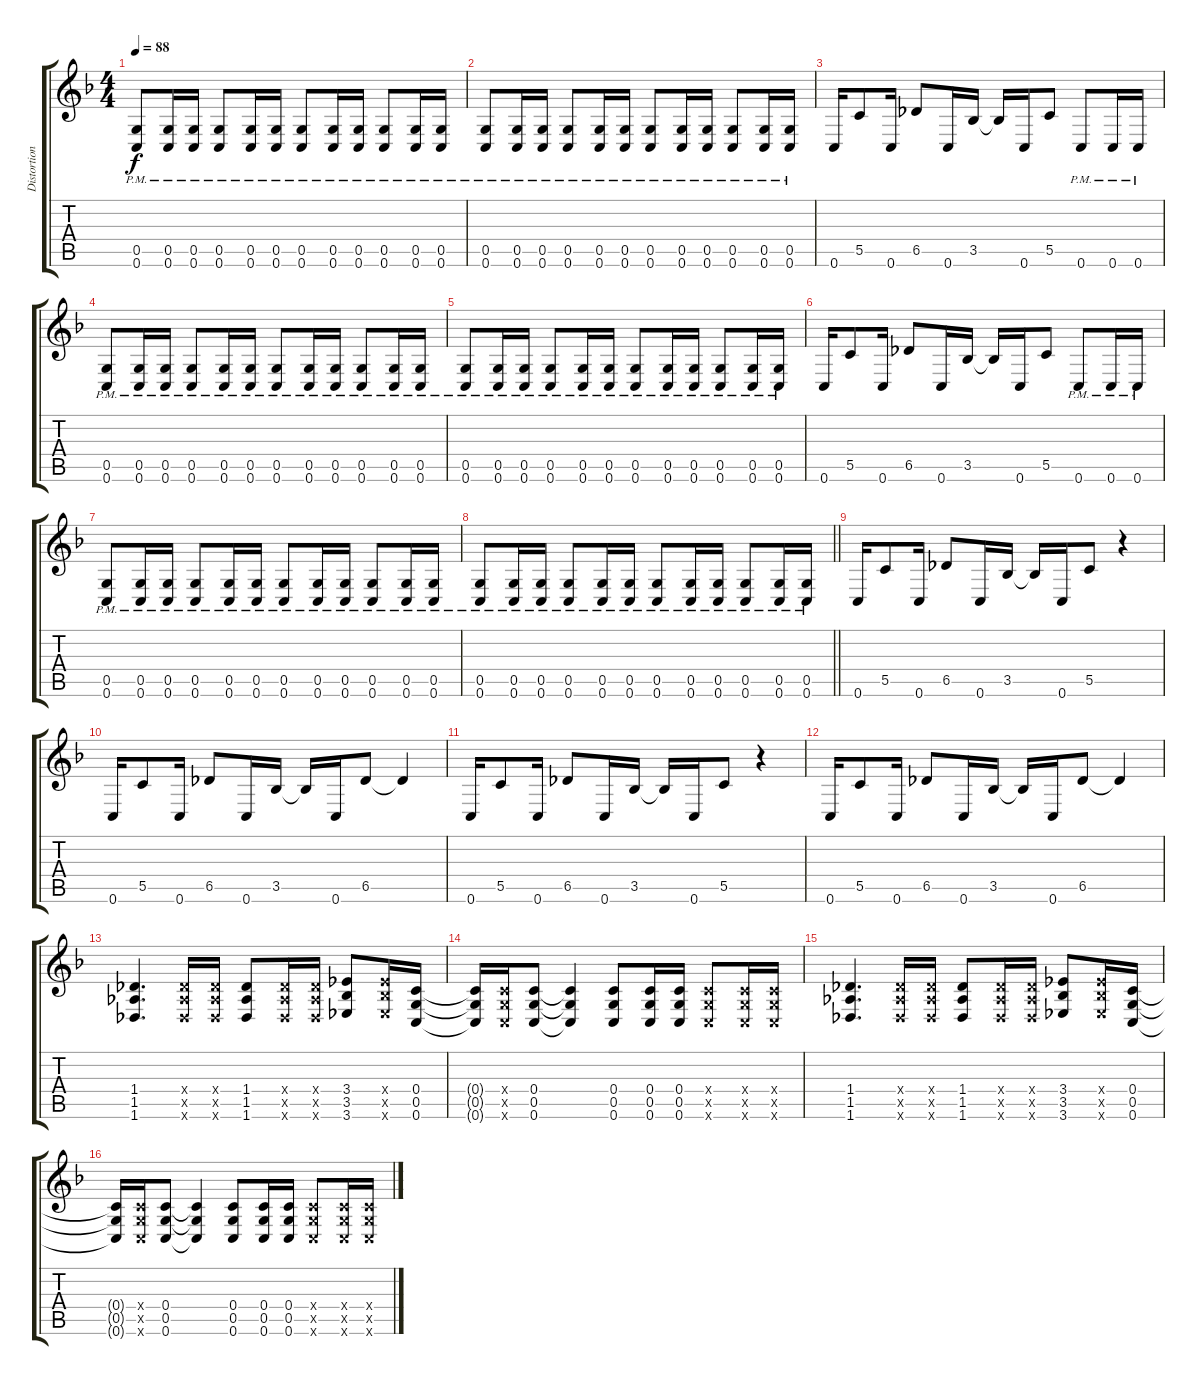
\track ("Distortion 2" "Distortion") {instrument distortionguitar}
\staff {score tabs}
\tuning (D4 A3 F3 C3 G2 C2) {hide}
\ts (4 4)
\tempo 88
\clef g2
\ks f
(0.5{pm} 0.6{pm}).8{dy f} (0.5{pm} 0.6{pm}).16 (0.5{pm} 0.6{pm}).16 (0.5{pm} 0.6{pm}).8 (0.5{pm} 0.6{pm}).16 (0.5{pm} 0.6{pm}).16 (0.5{pm} 0.6{pm}).8 (0.5{pm} 0.6{pm}).16 (0.5{pm} 0.6{pm}).16 (0.5{pm} 0.6{pm}).8 (0.5{pm} 0.6{pm}).16 (0.5{pm} 0.6{pm}).16 |
(0.5{pm} 0.6{pm}).8 (0.5{pm} 0.6{pm}).16 (0.5{pm} 0.6{pm}).16 (0.5{pm} 0.6{pm}).8 (0.5{pm} 0.6{pm}).16 (0.5{pm} 0.6{pm}).16 (0.5{pm} 0.6{pm}).8 (0.5{pm} 0.6{pm}).16 (0.5{pm} 0.6{pm}).16 (0.5{pm} 0.6{pm}).8 (0.5{pm} 0.6{pm}).16 (0.5{pm} 0.6{pm}).16 |
0.6.16 5.5.8 0.6.16 6.5.8 0.6.16 3.5.16 3.5{t}.16 0.6.16 5.5.8 0.6{pm}.8 0.6{pm}.16 0.6{pm}.16 |
(0.5{pm} 0.6{pm}).8 (0.5{pm} 0.6{pm}).16 (0.5{pm} 0.6{pm}).16 (0.5{pm} 0.6{pm}).8 (0.5{pm} 0.6{pm}).16 (0.5{pm} 0.6{pm}).16 (0.5{pm} 0.6{pm}).8 (0.5{pm} 0.6{pm}).16 (0.5{pm} 0.6{pm}).16 (0.5{pm} 0.6{pm}).8 (0.5{pm} 0.6{pm}).16 (0.5{pm} 0.6{pm}).16 |
(0.5{pm} 0.6{pm}).8 (0.5{pm} 0.6{pm}).16 (0.5{pm} 0.6{pm}).16 (0.5{pm} 0.6{pm}).8 (0.5{pm} 0.6{pm}).16 (0.5{pm} 0.6{pm}).16 (0.5{pm} 0.6{pm}).8 (0.5{pm} 0.6{pm}).16 (0.5{pm} 0.6{pm}).16 (0.5{pm} 0.6{pm}).8 (0.5{pm} 0.6{pm}).16 (0.5{pm} 0.6{pm}).16 |
0.6.16 5.5.8 0.6.16 6.5.8 0.6.16 3.5.16 3.5{t}.16 0.6.16 5.5.8 0.6{pm}.8 0.6{pm}.16 0.6{pm}.16 |
(0.5{pm} 0.6{pm}).8 (0.5{pm} 0.6{pm}).16 (0.5{pm} 0.6{pm}).16 (0.5{pm} 0.6{pm}).8 (0.5{pm} 0.6{pm}).16 (0.5{pm} 0.6{pm}).16 (0.5{pm} 0.6{pm}).8 (0.5{pm} 0.6{pm}).16 (0.5{pm} 0.6{pm}).16 (0.5{pm} 0.6{pm}).8 (0.5{pm} 0.6{pm}).16 (0.5{pm} 0.6{pm}).16 |
\barLineRight lightlight
(0.5{pm} 0.6{pm}).8 (0.5{pm} 0.6{pm}).16 (0.5{pm} 0.6{pm}).16 (0.5{pm} 0.6{pm}).8 (0.5{pm} 0.6{pm}).16 (0.5{pm} 0.6{pm}).16 (0.5{pm} 0.6{pm}).8 (0.5{pm} 0.6{pm}).16 (0.5{pm} 0.6{pm}).16 (0.5{pm} 0.6{pm}).8 (0.5{pm} 0.6{pm}).16 (0.5{pm} 0.6{pm}).16 |
0.6.16 5.5.8 0.6.16 6.5.8 0.6.16 3.5.16 3.5{t}.16 0.6.16 5.5.8 r.4 |
0.6.16 5.5.8 0.6.16 6.5.8 0.6.16 3.5.16 3.5{t}.16 0.6.16 6.5.8 6.5{t}.4 |
0.6.16 5.5.8 0.6.16 6.5.8 0.6.16 3.5.16 3.5{t}.16 0.6.16 5.5.8 r.4 |
0.6.16 5.5.8 0.6.16 6.5.8 0.6.16 3.5.16 3.5{t}.16 0.6.16 6.5.8 6.5{t}.4 |
(1.4 1.5 1.6).4{d} (1.4{x} 1.5{x} 1.6{x}).16 (1.4{x} 1.5{x} 1.6{x}).16 (1.4 1.5 1.6).8 (1.4{x} 1.5{x} 1.6{x}).16 (1.4{x} 1.5{x} 1.6{x}).16 (3.4 3.5 3.6).8 (3.4{x} 3.5{x} 3.6{x}).16 (0.4 0.5 0.6).16 |
(0.4{t} 0.5{t} 0.6{t}).16 (0.4{x} 0.5{x} 0.6{x}).16 (0.4 0.5 0.6).8 (0.4{t} 0.5{t} 0.6{t}).4 (0.4 0.5 0.6).8 (0.4 0.5 0.6).16 (0.4 0.5 0.6).16 (0.4{x} 0.5{x} 0.6{x}).8 (0.4{x} 0.5{x} 0.6{x}).16 (0.4{x} 0.5{x} 0.6{x}).16 |
(1.4 1.5 1.6).4{d} (1.4{x} 1.5{x} 1.6{x}).16 (1.4{x} 1.5{x} 1.6{x}).16 (1.4 1.5 1.6).8 (1.4{x} 1.5{x} 1.6{x}).16 (1.4{x} 1.5{x} 1.6{x}).16 (3.4 3.5 3.6).8 (3.4{x} 3.5{x} 3.6{x}).16 (0.4 0.5 0.6).16 |
(0.4{t} 0.5{t} 0.6{t}).16 (0.4{x} 0.5{x} 0.6{x}).16 (0.4 0.5 0.6).8 (0.4{t} 0.5{t} 0.6{t}).4 (0.4 0.5 0.6).8 (0.4 0.5 0.6).16 (0.4 0.5 0.6).16 (0.4{x} 0.5{x} 0.6{x}).8 (0.4{x} 0.5{x} 0.6{x}).16 (0.4{x} 0.5{x} 0.6{x}).16
